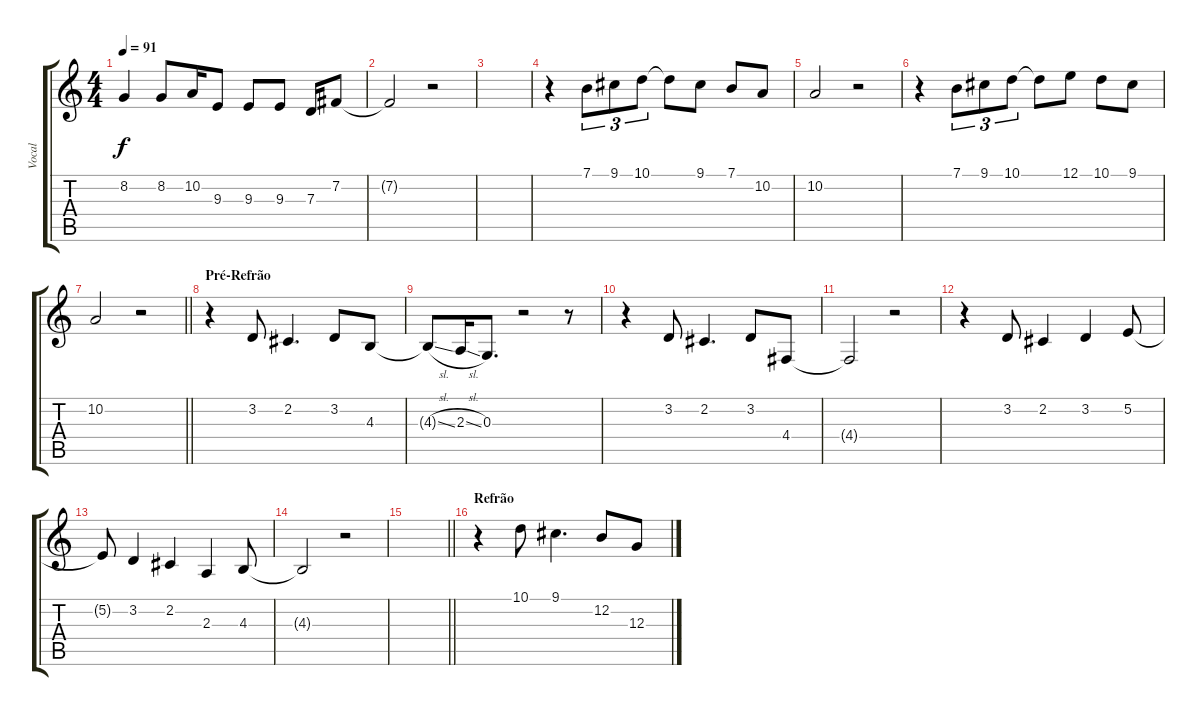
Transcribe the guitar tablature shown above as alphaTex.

\track ("Vocal" "Vocal") {instrument flute}
\staff {score tabs}
\tuning (E4 B3 G3 D3 A2 E2) {hide}
\ts (4 4)
\tempo 91
\clef g2
\ks c
8.2{t}.4{dy f} 8.2.8 10.2.16 9.3.8 9.3.8 9.3.8 7.3.16 7.2.8 |
7.2{t}.2 r.2 |
|
r.4 7.1.8{tu (3 2)} 9.1.8{tu (3 2)} 10.1.8{tu (3 2)} 10.1{t}.8 9.1.8 7.1.8 10.2.8 |
10.2.2 r.2 |
r.4 7.1.8{tu (3 2)} 9.1.8{tu (3 2)} 10.1.8{tu (3 2)} 10.1{t}.8 12.1.8 10.1.8 9.1.8 |
\barLineRight lightlight
10.2.2 r.2 |
\section ("" "Pré-Refrão")
r.4 3.2.8 2.2.4{d} 3.2.8 4.3.8 |
4.3{sl t}.8 2.3{sl}.16 0.3.8{d} r.2 r.8 |
r.4 3.2.8 2.2.4{d} 3.2.8 4.4.8 |
4.4{t}.2 r.2 |
r.4 3.2.8 2.2.4 3.2.4 5.2.8 |
5.2{t}.8 3.2.4 2.2.4 2.3.4 4.3.8 |
4.3{t}.2 r.2 |
\barLineRight lightlight
|
\section ("" "Refrão")
r.4 10.1.8 9.1.4{d} 12.2.8 12.3.8
